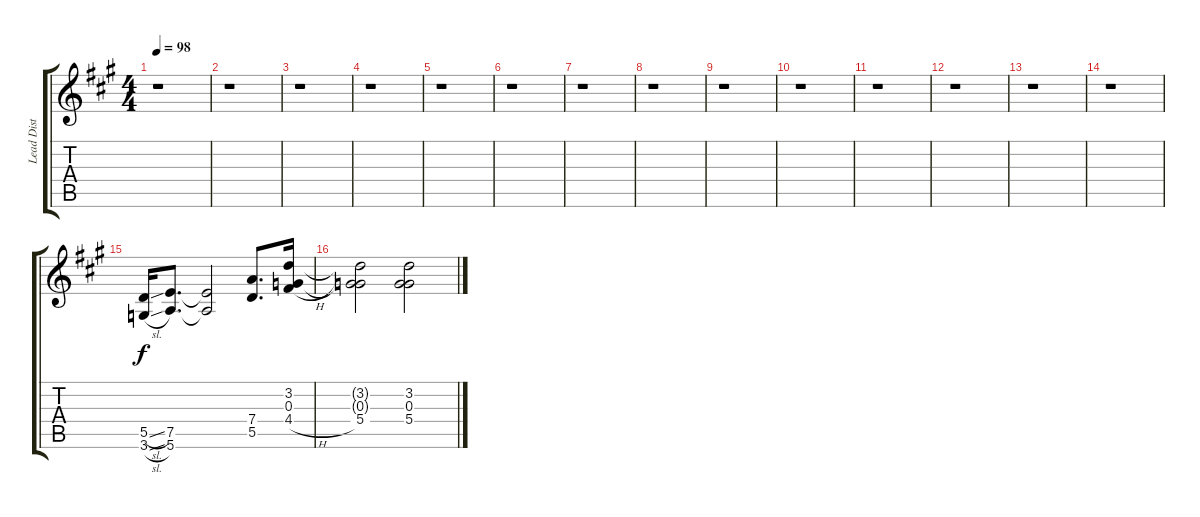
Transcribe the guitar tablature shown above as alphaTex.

\track ("Lead Dist" "Lead Dist") {instrument distortionguitar}
\staff {score tabs}
\tuning (E4 B3 G3 D3 A2 E2) {hide}
\ts (4 4)
\tempo 98
\clef g2
\ks a
r.1{dy f} |
r.1 |
r.1 |
r.1 |
r.1 |
r.1 |
r.1 |
r.1 |
r.1 |
r.1 |
r.1 |
r.1 |
r.1 |
r.1 |
(5.5{sl} 3.6{sl}).16 (7.5 5.6).8{d} (7.5{t} 5.6{t}).2 (7.4 5.5).8{d} (3.2 0.3 4.4{h}).16 |
(3.2{t} 0.3{t} 5.4).2 (3.2 0.3 5.4).2
